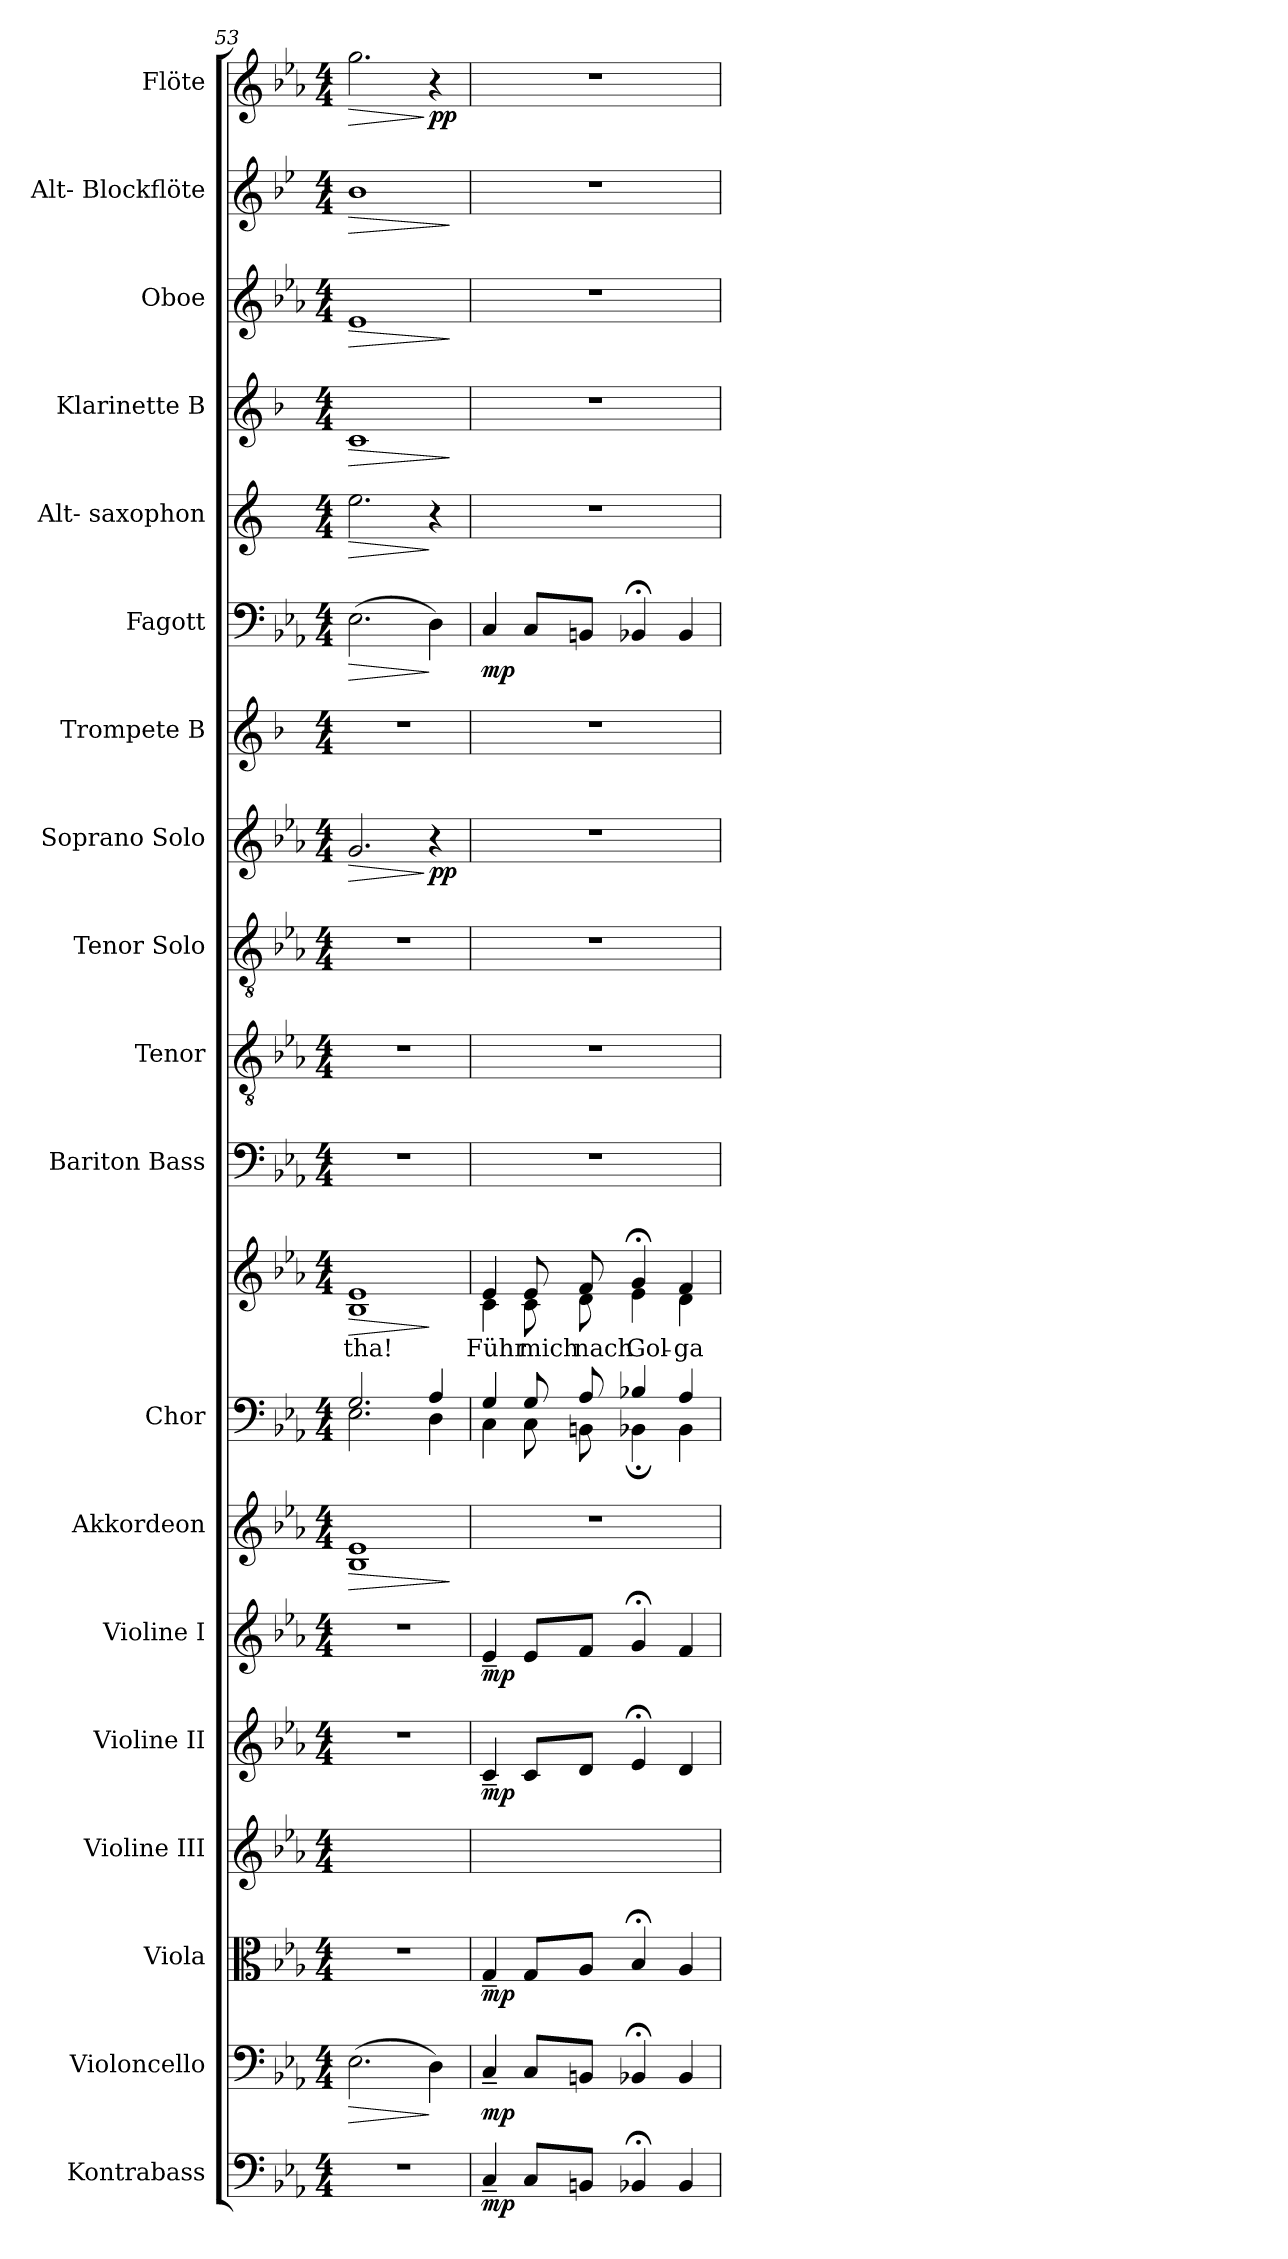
**kern	**dynam	**kern	**dynam	**kern	**dynam	**kern	**kern	**dynam	**kern	**dynam	**kern	**dynam	**kern	**kern	**text	**dynam	**kern	**kern	**kern	**kern	**dynam	**kern	**kern	**dynam	**kern	**dynam	**kern	**dynam	**kern	**dynam	**kern	**dynam	**kern	**dynam
*part19	*part19	*part18	*part18	*part17	*part17	*part16	*part15	*part15	*part14	*part14	*part13	*part13	*part12	*part12	*part12	*part12	*part11	*part10	*part9	*part8	*part8	*part7	*part6	*part6	*part5	*part5	*part4	*part4	*part3	*part3	*part2	*part2	*part1	*part1
*staff20	*staff20	*staff19	*staff19	*staff18	*staff18	*staff17	*staff16	*staff16	*staff15	*staff15	*staff14	*staff14	*staff13	*staff12	*staff12	*staff12/13	*staff11	*staff10	*staff9	*staff8	*staff8	*staff7	*staff6	*staff6	*staff5	*staff5	*staff4	*staff4	*staff3	*staff3	*staff2	*staff2	*staff1	*staff1
*I"Kontrabass	*	*I"Violoncello	*	*I"Viola	*	*I"Violine III	*I"Violine II	*	*I"Violine I	*	*I"Akkordeon	*	*I"Chor	*	*	*	*I"Bariton Bass	*I"Tenor	*I"Tenor Solo	*I"Soprano Solo	*	*I"Trompete B	*I"Fagott	*	*I"Alt- saxophon	*	*I"Klarinette B	*	*I"Oboe	*	*I"Alt- Blockflöte	*	*I"Flöte	*
*I'Kb.	*	*I'Vc.	*	*I'Vla.	*	*I'Vln. III	*I'Vln. II	*	*I'Vln. I	*	*I'Akk.	*	*I'Chor	*	*	*	*I'B	*I'T	*I'T. Solo	*I'S. Solo	*	*I'Tpt.	*I'Fgt.	*	*I'ASax.	*	*I'Kl.	*	*I'Ob.	*	*I'ABfl.	*	*I'Fl.	*
*clefF4	*	*clefF4	*	*clefC3	*	*clefG2	*clefG2	*	*clefG2	*	*clefG2	*	*clefF4	*clefG2	*	*	*clefF4	*clefGv2	*clefGv2	*clefG2	*	*clefG2	*clefF4	*	*clefG2	*	*clefG2	*	*clefG2	*	*clefG2	*	*clefG2	*
*ITrd7c12	*	*	*	*	*	*	*	*	*	*	*	*	*	*	*	*	*	*ITrd7c12	*ITrd7c12	*	*	*ITrd1c2	*	*	*ITrd5c9	*	*ITrd1c2	*	*	*	*ITrd-3c-5	*	*	*
*k[b-e-a-]	*	*k[b-e-a-]	*	*k[b-e-a-]	*	*k[b-e-a-]	*k[b-e-a-]	*	*k[b-e-a-]	*	*k[b-e-a-]	*	*k[b-e-a-]	*k[b-e-a-]	*	*	*k[b-e-a-]	*k[b-e-a-]	*k[b-e-a-]	*k[b-e-a-]	*	*k[b-e-a-]	*k[b-e-a-]	*	*k[b-e-a-]	*	*k[b-e-a-]	*	*k[b-e-a-]	*	*k[b-e-a-]	*	*k[b-e-a-]	*
*E-:	*	*E-:	*	*E-:	*	*E-:	*E-:	*	*E-:	*	*E-:	*	*E-:	*E-:	*	*	*E-:	*E-:	*E-:	*E-:	*	*E-:	*E-:	*	*E-:	*	*E-:	*	*E-:	*	*E-:	*	*E-:	*
*M4/4	*	*M4/4	*	*M4/4	*	*M4/4	*M4/4	*	*M4/4	*	*M4/4	*	*M4/4	*M4/4	*	*	*M4/4	*M4/4	*M4/4	*M4/4	*	*M4/4	*M4/4	*	*M4/4	*	*M4/4	*	*M4/4	*	*M4/4	*	*M4/4	*
=53	=53	=53	=53	=53	=53	=53	=53	=53	=53	=53	=53	=53	=53	=53	=53	=53	=53	=53	=53	=53	=53	=53	=53	=53	=53	=53	=53	=53	=53	=53	=53	=53	=53	=53
!	!	!	!LO:HP:b	!	!	!	!	!	!	!	!	!LO:HP:b	!	!	!	!	!	!	!	!	!	!	!	!	!	!	!	!	!	!	!	!	!	!
*	*	*	*	*	*	*	*	*	*	*	*	*	*^	*	*	*	*	*	*	*	*	*	*	*	*	*	*	*	*	*	*	*	*	*
!	!	!	!	!	!	!	!	!	!	!	!	!	!	!	!	!LO:LY:b:color=#000000	!LO:HP:b	!	!	!	!	!	!	!	!	!	!	!	!	!	!	!	!	!	!
*	*	*	*	*	*	*	*	*	*	*	*	*	*	*	*^	*	*	*	*	*	*	*	*	*	*	*	*	*	*	*	*	*	*	*	*
!	!	!	!	!	!	!	!	!	!	!	!	!	!	!	!	!	!	!LO:HP:n=1:b	!	!	!	!	!LO:HP:b	!	!	!LO:HP:b	!	!LO:HP:b	!	!LO:HP:b	!	!LO:HP:b	!	!LO:HP:b	!	!LO:HP:b
1r	.	(2.E-i\	>	1r	.	1ryy	1r	.	1r	.	1B-i 1e-i	>	2.Gi/	2.E-i\	1e-i	1B-i	-tha!	> >	1r	1r	1r	2.gi/	>	1r	(2.E-i\	>	2.gi\	>	1B-i	>	1e-i	>	1ee-i	>	2.ggi\	>
.	.	4Di\)	]	.	.	.	.	.	.	.	.	.	4A-i/	4Di\	.	.	.	]	.	.	.	4r	] pp	.	4Di\)	]	4r	]	.	.	.	.	.	.	4r	] pp
*	*	*	*	*	*	*	*	*	*	*	*	*	*v	*v	*	*	*	*	*	*	*	*	*	*	*	*	*	*	*	*	*	*	*	*	*	*
*	*	*	*	*	*	*	*	*	*	*	*	*	*	*v	*v	*	*	*	*	*	*	*	*	*	*	*	*	*	*	*	*	*	*	*	*
.	.	.	.	.	.	.	.	.	.	.	.	]	.	.	.	]	.	.	.	.	.	.	.	.	.	.	.	]	.	]	.	]	.	.
=54	=54	=54	=54	=54	=54	=54	=54	=54	=54	=54	=54	=54	=54	=54	=54	=54	=54	=54	=54	=54	=54	=54	=54	=54	=54	=54	=54	=54	=54	=54	=54	=54	=54	=54
*	*	*	*	*	*	*	*	*	*	*	*	*	*^	*	*	*	*	*	*	*	*	*	*	*	*	*	*	*	*	*	*	*	*	*
!	!	!	!	!	!	!	!	!	!	!	!	!	!	!	!	!LO:LY:b:color=#000000	!	!	!	!	!	!	!	!	!	!	!	!	!	!	!	!	!	!	!
*	*	*	*	*	*	*	*	*	*	*	*	*	*	*	*^	*	*	*	*	*	*	*	*	*	*	*	*	*	*	*	*	*	*	*	*
4CC~i/	mp	4C~i/	mp	4G~i/	mp	4G~i/yy	4c~i/	mp	4e-~i/	mp	1r	.	4Gi/	4Ci\	4e-i/	4ci\	Führ	mp mp	1r	1r	1r	1r	.	1r	4Ci/	mp	1r	.	1r	.	1r	.	1r	.	1r	.
!	!	!	!	!	!	!	!	!	!	!	!	!	!	!	!	!	!LO:LY:b:color=#000000	!	!	!	!	!	!	!	!	!	!	!	!	!	!	!	!	!	!	!
8CCi/L	.	8Ci/L	.	8Gi/L	.	8Gi/Lyy	8ci/L	.	8e-i/L	.	.	.	8Gi/	8Ci\	8e-i/	8ci\	mich	.	.	.	.	.	.	.	8Ci/L	.	.	.	.	.	.	.	.	.	.	.
!	!	!	!	!	!	!	!	!	!	!	!	!	!	!	!	!	!LO:LY:b:color=#000000	!	!	!	!	!	!	!	!	!	!	!	!	!	!	!	!	!	!	!
8BBBni/J	.	8BBni/J	.	8A-i/J	.	8A-i/Jyy	8di/J	.	8fi/J	.	.	.	8A-i/	8BBni\	8fi/	8di\	nach	.	.	.	.	.	.	.	8BBni/J	.	.	.	.	.	.	.	.	.	.	.
!	!	!	!	!	!	!	!	!	!	!	!	!	!	!	!	!	!LO:LY:b:color=#000000	!	!	!	!	!	!	!	!	!	!	!	!	!	!	!	!	!	!	!
4BBB-X;i/	.	4BB-X;i/	.	4B-;i/	.	4B-;i/yy	4e-;i/	.	4g;i/	.	.	.	4B-Xi/	4BB-X;i\	4g;i/	4e-i\	Gol-	.	.	.	.	.	.	.	4BB-X;i/	.	.	.	.	.	.	.	.	.	.	.
!	!	!	!	!	!	!	!	!	!	!	!	!	!	!	!	!	!LO:LY:b:color=#000000	!	!	!	!	!	!	!	!	!	!	!	!	!	!	!	!	!	!	!
4BBB-i/	.	4BB-i/	.	4A-i/	.	4A-i/yy	4di/	.	4fi/	.	.	.	4A-i/	4BB-i\	4fi/	4di\	-ga-	.	.	.	.	.	.	.	4BB-i/	.	.	.	.	.	.	.	.	.	.	.
*	*	*	*	*	*	*	*	*	*	*	*	*	*v	*v	*	*	*	*	*	*	*	*	*	*	*	*	*	*	*	*	*	*	*	*	*	*
*	*	*	*	*	*	*	*	*	*	*	*	*	*	*v	*v	*	*	*	*	*	*	*	*	*	*	*	*	*	*	*	*	*	*	*	*
=	=	=	=	=	=	=	=	=	=	=	=	=	=	=	=	=	=	=	=	=	=	=	=	=	=	=	=	=	=	=	=	=	=	=
*-	*-	*-	*-	*-	*-	*-	*-	*-	*-	*-	*-	*-	*-	*-	*-	*-	*-	*-	*-	*-	*-	*-	*-	*-	*-	*-	*-	*-	*-	*-	*-	*-	*-	*-
